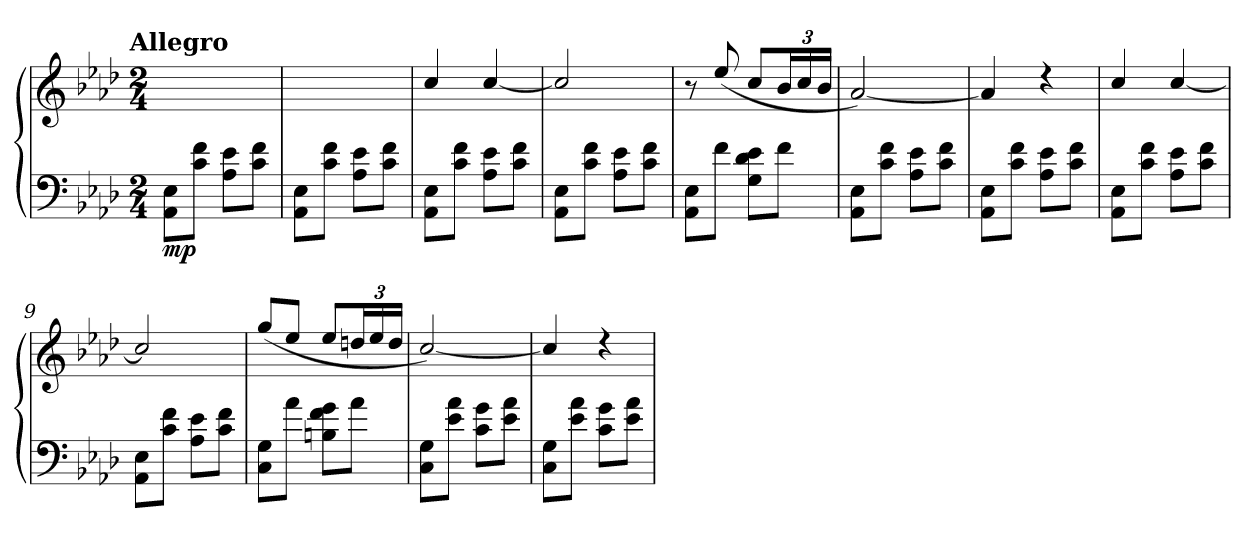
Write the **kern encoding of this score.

**kern	**kern	**dynam
*part1	*part1	*part1
*staff2	*staff1	*staff1/2
*clefF4	*clefG2	*
*k[b-e-a-d-]	*k[b-e-a-d-]	*
!!LO:TX:omd:t=Allegro
*M2/4	*M2/4	*
*MM144	*MM144	*
=1	=1	=1
!	!	!LO:DY:b=2
8AA-\ 8E-\L	4ryy	mp
8c\ 8f\J	.	.
8A-\ 8e-\L	4ryy	.
8c\ 8f\J	.	.
=2	=2	=2
8AA-\ 8E-\L	4ryy	.
8c\ 8f\J	.	.
8A-\ 8e-\L	4ryy	.
8c\ 8f\J	.	.
=3	=3	=3
8AA-\ 8E-\L	4cc/	.
8c\ 8f\J	.	.
8A-\ 8e-\L	[4cc/	.
8c\ 8f\J	.	.
=4	=4	=4
8AA-\ 8E-\L	2cc/]	.
8c\ 8f\J	.	.
8A-\ 8e-\L	.	.
8c\ 8f\J	.	.
=5	=5	=5
8AA-\ 8E-\L	8r	.
8f\J	(>8ee-/	.
8G\ 8d-\ 8e-\L	8cc/L	.
*	*Xbrackettup	*
8f\J	24b-/L	.
.	24cc/	.
.	24b-/JJ	.
=6	=6	=6
8AA-\ 8E-\L	[2a-/)	.
8c\ 8f\J	.	.
8A-\ 8e-\L	.	.
8c\ 8f\J	.	.
=7	=7	=7
8AA-\ 8E-\L	4a-/]	.
8c\ 8f\J	.	.
8A-\ 8e-\L	4rdd	.
8c\ 8f\J	.	.
=8	=8	=8
8AA-\ 8E-\L	4cc/	.
8c\ 8f\J	.	.
8A-\ 8e-\L	[4cc/	.
8c\ 8f\J	.	.
=9	=9	=9
8AA-\ 8E-\L	2cc/]	.
8c\ 8f\J	.	.
8A-\ 8e-\L	.	.
8c\ 8f\J	.	.
=10	=10	=10
!	!	!LO:DY:b=2
8C\ 8G\L	(>8gg/L	cresc.
8a-\J	8ee-/J	.
8Bn\ 8f\ 8g\L	8ee-/L	.
8a-\J	24ddn/L	.
.	24ee-/	.
.	24dd/JJ	.
=11	=11	=11
8C\ 8G\L	[2cc/)	.
8e-\ 8a-\J	.	.
8c\ 8g\L	.	.
8e-\ 8a-\J	.	.
=12	=12	=12
8C\ 8G\L	4cc/]	.
8e-\ 8a-\J	.	.
8c\ 8g\L	4rdd	.
8e-\ 8a-\J	.	.
=	=	=
*-	*-	*-
